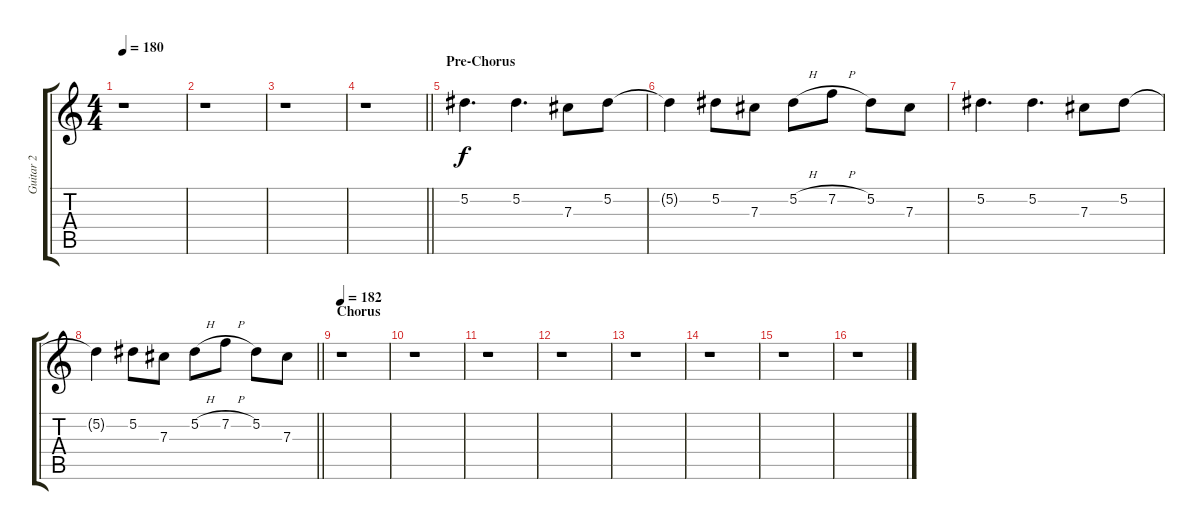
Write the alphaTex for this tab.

\track ("Guitar 2" "Guitar 2") {instrument distortionguitar}
\staff {score tabs}
\tuning (Eb4 Bb3 Gb3 Db3 Ab2 Eb2) {hide}
\ts (4 4)
\tempo 180
\clef g2
\ks c
r.1{dy f} |
r.1 |
r.1 |
\barLineRight lightlight
r.1 |
\section ("" "Pre-Chorus")
5.2.4{d} 5.2.4{d} 7.3.8 5.2.8 |
5.2{t}.4 5.2.8 7.3.8 5.2{h}.8 7.2{h}.8 5.2.8 7.3.8 |
5.2.4{d} 5.2.4{d} 7.3.8 5.2.8 |
\barLineRight lightlight
5.2{t}.4 5.2.8 7.3.8 5.2{h}.8 7.2{h}.8 5.2.8 7.3.8 |
\section ("" "Chorus")
\tempo 182
r.1 |
r.1 |
r.1 |
r.1 |
r.1 |
r.1 |
r.1 |
r.1
